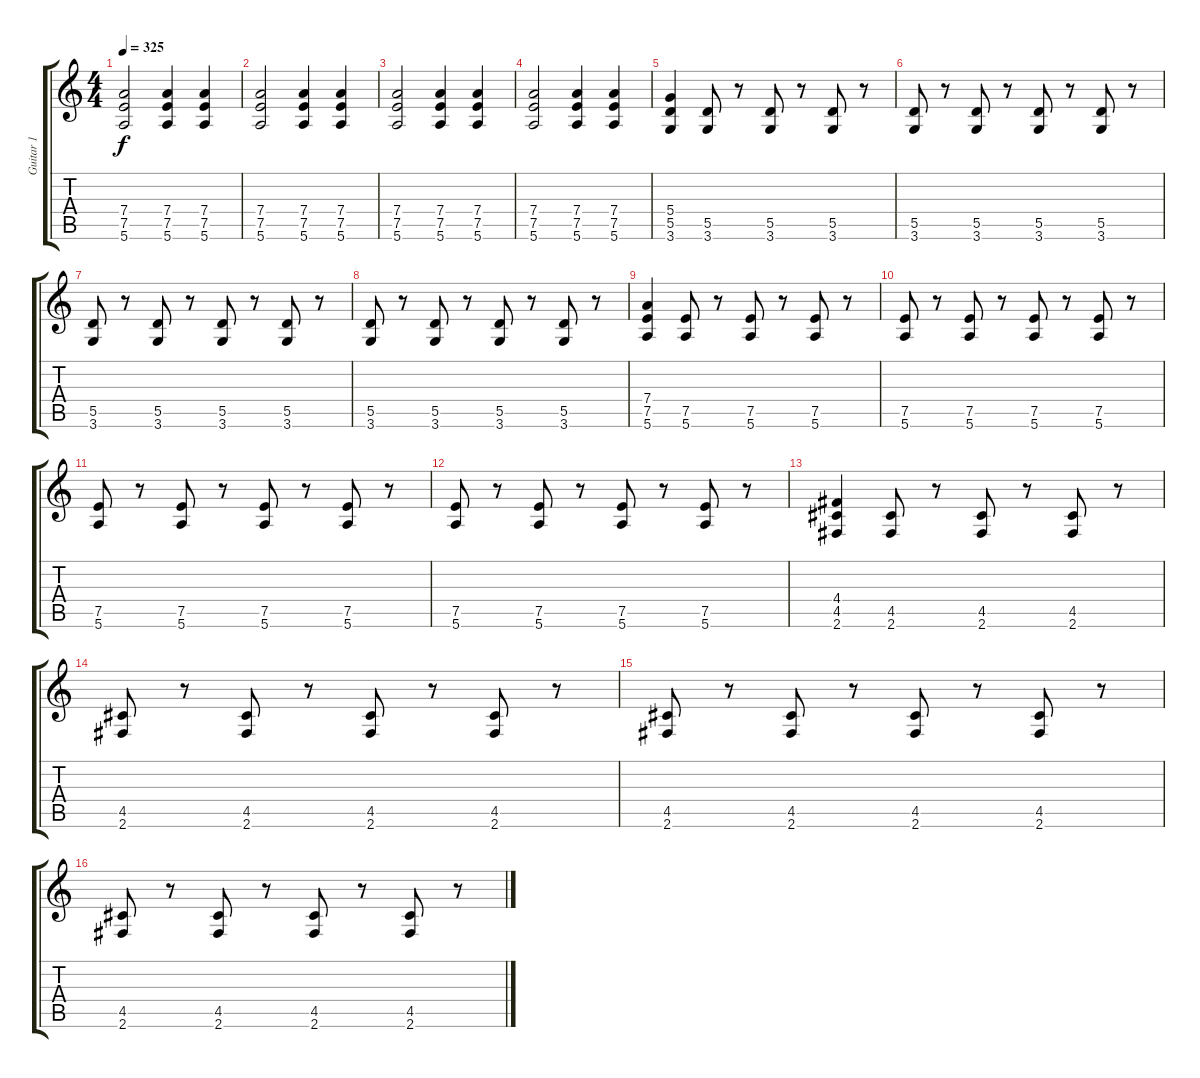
\track ("Guitar 1" "Guitar 1") {instrument distortionguitar}
\staff {score tabs}
\tuning (E4 B3 G3 D3 A2 E2) {hide}
\ts (4 4)
\tempo 325
\clef g2
\ks c
(7.4 7.5 5.6).2{dy f} (7.4 7.5 5.6).4 (7.4 7.5 5.6).4 |
(7.4 7.5 5.6).2 (7.4 7.5 5.6).4 (7.4 7.5 5.6).4 |
(7.4 7.5 5.6).2 (7.4 7.5 5.6).4 (7.4 7.5 5.6).4 |
(7.4 7.5 5.6).2 (7.4 7.5 5.6).4 (7.4 7.5 5.6).4 |
(5.4 5.5 3.6).4 (5.5 3.6).8 r.8 (5.5 3.6).8 r.8 (5.5 3.6).8 r.8 |
(5.5 3.6).8 r.8 (5.5 3.6).8 r.8 (5.5 3.6).8 r.8 (5.5 3.6).8 r.8 |
(5.5 3.6).8 r.8 (5.5 3.6).8 r.8 (5.5 3.6).8 r.8 (5.5 3.6).8 r.8 |
(5.5 3.6).8 r.8 (5.5 3.6).8 r.8 (5.5 3.6).8 r.8 (5.5 3.6).8 r.8 |
(7.4 7.5 5.6).4 (7.5 5.6).8 r.8 (7.5 5.6).8 r.8 (7.5 5.6).8 r.8 |
(7.5 5.6).8 r.8 (7.5 5.6).8 r.8 (7.5 5.6).8 r.8 (7.5 5.6).8 r.8 |
(7.5 5.6).8 r.8 (7.5 5.6).8 r.8 (7.5 5.6).8 r.8 (7.5 5.6).8 r.8 |
(7.5 5.6).8 r.8 (7.5 5.6).8 r.8 (7.5 5.6).8 r.8 (7.5 5.6).8 r.8 |
(4.4 4.5 2.6).4 (4.5 2.6).8 r.8 (4.5 2.6).8 r.8 (4.5 2.6).8 r.8 |
(4.5 2.6).8 r.8 (4.5 2.6).8 r.8 (4.5 2.6).8 r.8 (4.5 2.6).8 r.8 |
(4.5 2.6).8 r.8 (4.5 2.6).8 r.8 (4.5 2.6).8 r.8 (4.5 2.6).8 r.8 |
(4.5 2.6).8 r.8 (4.5 2.6).8 r.8 (4.5 2.6).8 r.8 (4.5 2.6).8 r.8
